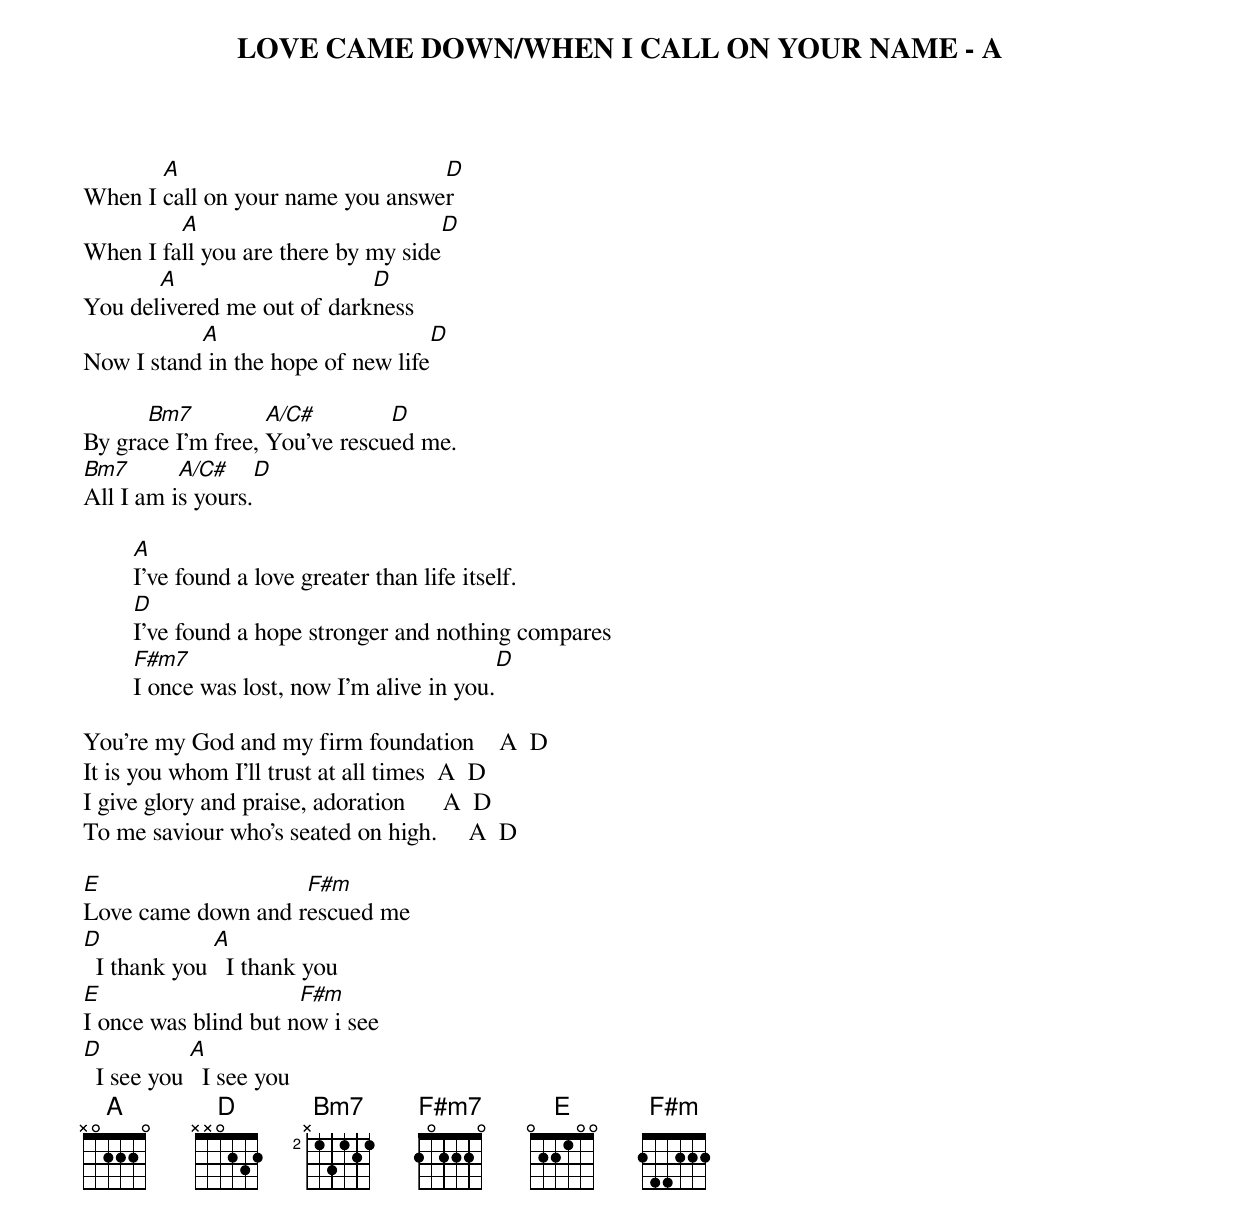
LOVE CAME DOWN/WHEN I CALL ON YOUR NAME - A

       A                          D
When I call on your name you answer
         A                          D
When I fall you are there by my side
       A                    D
You delivered me out of darkness
           A                        D
Now I stand in the hope of new life

      Bm7          A/C#        D
By grace I'm free, You've rescued me.
Bm7       A/C#     D
All I am is yours.

	A
	I've found a love greater than life itself.
	D
	I've found a hope stronger and nothing compares
	F#m7                                    D
	I once was lost, now I'm alive in you.

You're my God and my firm foundation    A  D
It is you whom I'll trust at all times  A  D
I give glory and praise, adoration      A  D
To me saviour who's seated on high.     A  D

E                   F#m
Love came down and rescued me
D             A
  I thank you   I thank you
E                     F#m
I once was blind but now i see
D           A
  I see you   I see you
